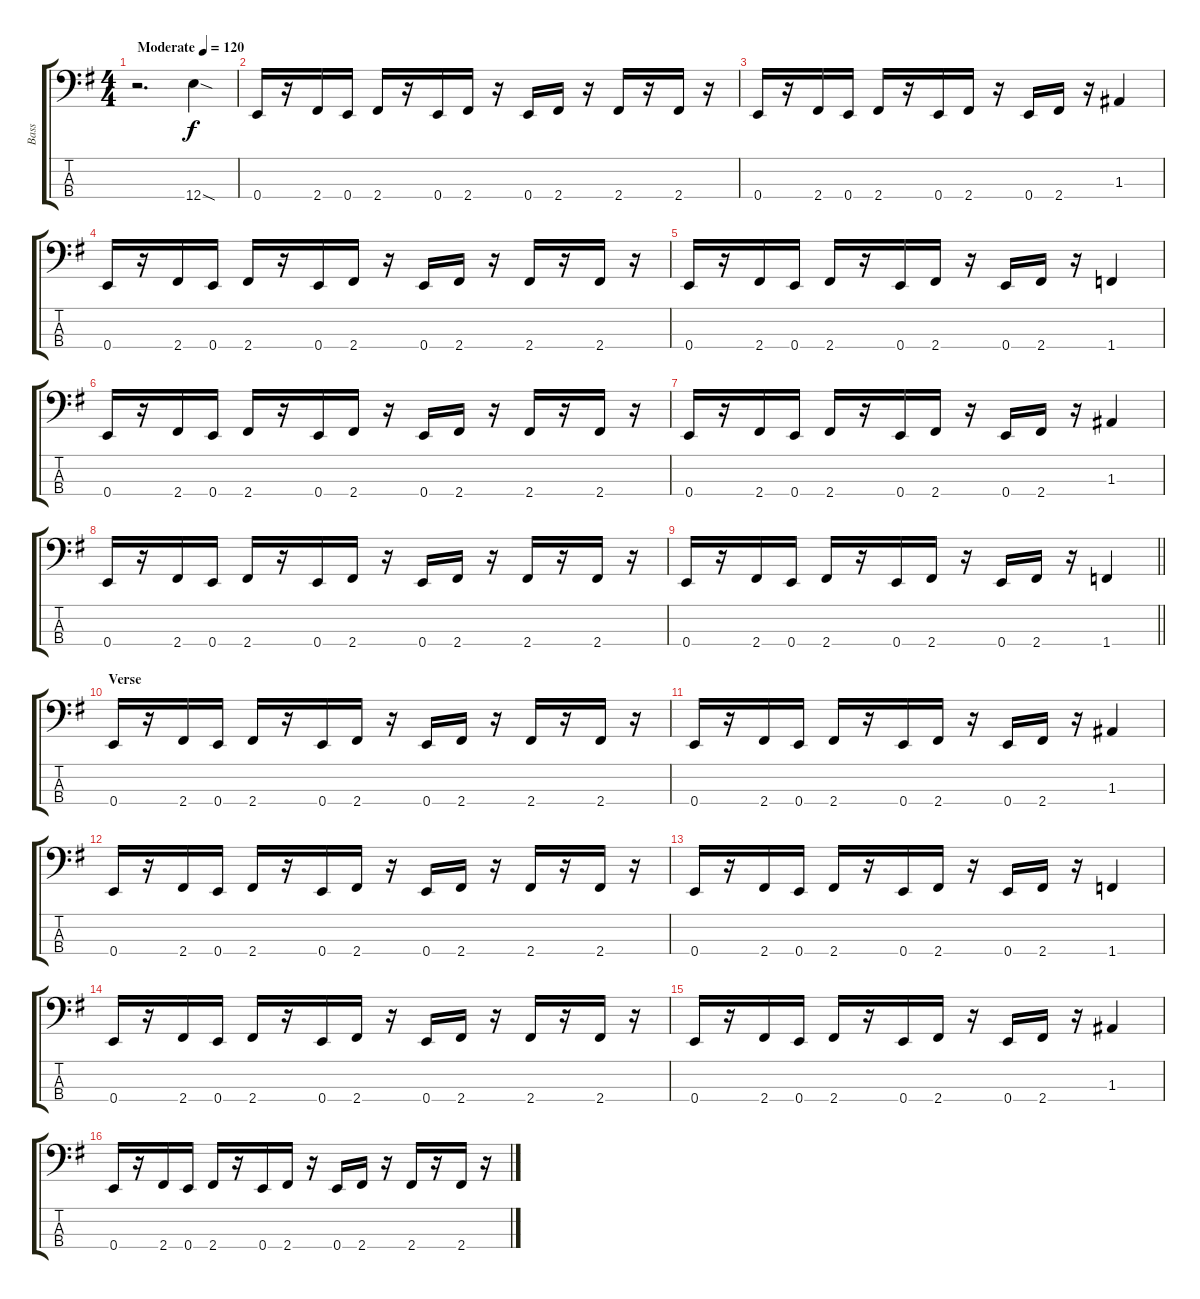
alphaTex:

\track ("Bass" "Bass") {instrument electricbassfinger}
\staff {score tabs}
\tuning (G2 D2 A1 E1) {hide}
\ts (4 4)
\tempo (120 "Moderate")
\clef f4
\ks g
r.2{d dy f instrument electricbassfinger} 12.4{sod}.4 |
0.4.16 r.16 2.4.16 0.4.16 2.4.16 r.16 0.4.16 2.4.16 r.16 0.4.16 2.4.16 r.16 2.4.16 r.16 2.4.16 r.16 |
0.4.16 r.16 2.4.16 0.4.16 2.4.16 r.16 0.4.16 2.4.16 r.16 0.4.16 2.4.16 r.16 1.3.4 |
0.4.16 r.16 2.4.16 0.4.16 2.4.16 r.16 0.4.16 2.4.16 r.16 0.4.16 2.4.16 r.16 2.4.16 r.16 2.4.16 r.16 |
0.4.16 r.16 2.4.16 0.4.16 2.4.16 r.16 0.4.16 2.4.16 r.16 0.4.16 2.4.16 r.16 1.4.4 |
0.4.16 r.16 2.4.16 0.4.16 2.4.16 r.16 0.4.16 2.4.16 r.16 0.4.16 2.4.16 r.16 2.4.16 r.16 2.4.16 r.16 |
0.4.16 r.16 2.4.16 0.4.16 2.4.16 r.16 0.4.16 2.4.16 r.16 0.4.16 2.4.16 r.16 1.3.4 |
0.4.16 r.16 2.4.16 0.4.16 2.4.16 r.16 0.4.16 2.4.16 r.16 0.4.16 2.4.16 r.16 2.4.16 r.16 2.4.16 r.16 |
\barLineRight lightlight
0.4.16 r.16 2.4.16 0.4.16 2.4.16 r.16 0.4.16 2.4.16 r.16 0.4.16 2.4.16 r.16 1.4.4 |
\section ("" "Verse")
0.4.16 r.16 2.4.16 0.4.16 2.4.16 r.16 0.4.16 2.4.16 r.16 0.4.16 2.4.16 r.16 2.4.16 r.16 2.4.16 r.16 |
0.4.16 r.16 2.4.16 0.4.16 2.4.16 r.16 0.4.16 2.4.16 r.16 0.4.16 2.4.16 r.16 1.3.4 |
0.4.16 r.16 2.4.16 0.4.16 2.4.16 r.16 0.4.16 2.4.16 r.16 0.4.16 2.4.16 r.16 2.4.16 r.16 2.4.16 r.16 |
0.4.16 r.16 2.4.16 0.4.16 2.4.16 r.16 0.4.16 2.4.16 r.16 0.4.16 2.4.16 r.16 1.4.4 |
0.4.16 r.16 2.4.16 0.4.16 2.4.16 r.16 0.4.16 2.4.16 r.16 0.4.16 2.4.16 r.16 2.4.16 r.16 2.4.16 r.16 |
0.4.16 r.16 2.4.16 0.4.16 2.4.16 r.16 0.4.16 2.4.16 r.16 0.4.16 2.4.16 r.16 1.3.4 |
0.4.16 r.16 2.4.16 0.4.16 2.4.16 r.16 0.4.16 2.4.16 r.16 0.4.16 2.4.16 r.16 2.4.16 r.16 2.4.16 r.16
